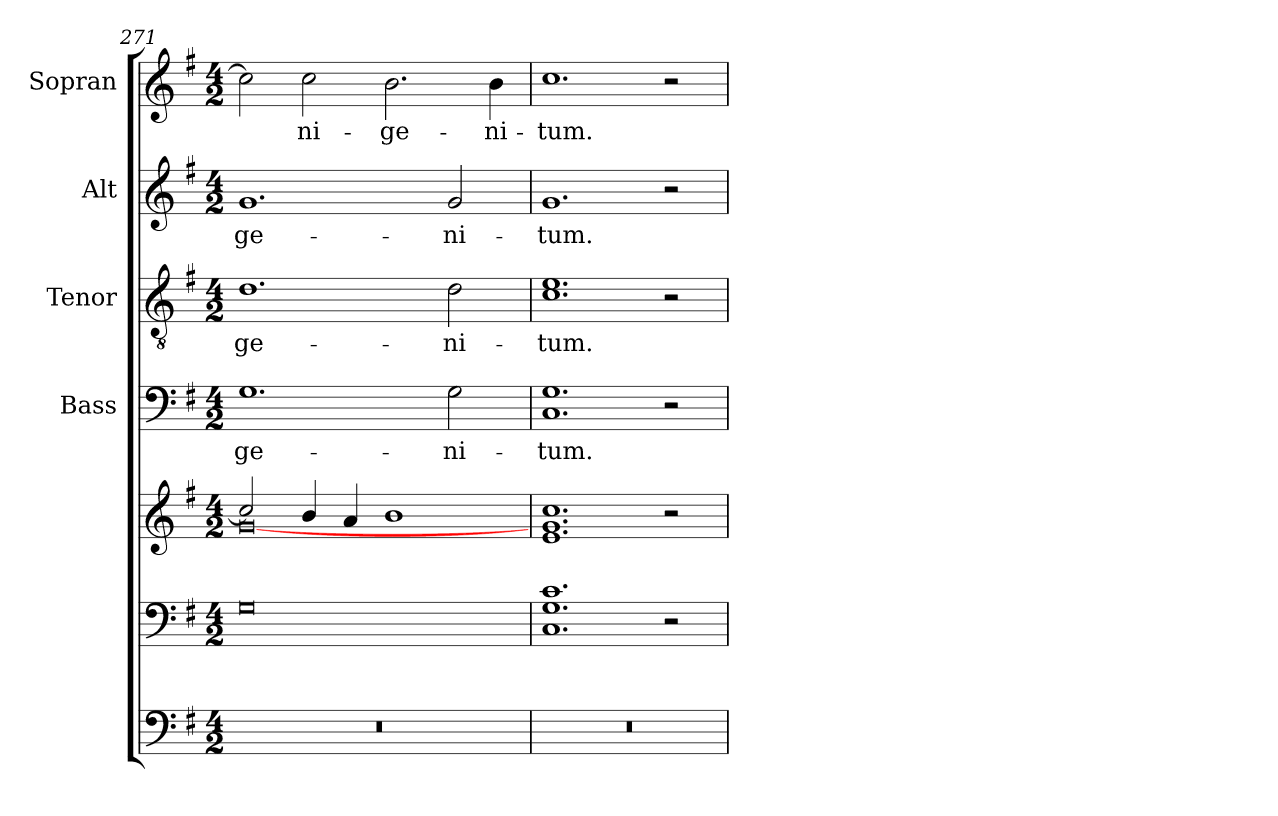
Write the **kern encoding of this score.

**kern	**kern	**kern	**kern	**text	**kern	**text	**kern	**text	**kern	**text
*part6	*part5	*part5	*part4	*part4	*part3	*part3	*part2	*part2	*part1	*part1
*staff7	*staff6	*staff5	*staff4	*staff4	*staff3	*staff3	*staff2	*staff2	*staff1	*staff1
*	*	*	*I"Bass	*	*I"Tenor	*	*I"Alt	*	*I"Sopran	*
*	*	*	*I'B.	*	*I'T.	*	*I'A.	*	*I'S.	*
*clefF4	*clefF4	*clefG2	*clefF4	*	*clefGv2	*	*clefG2	*	*clefG2	*
*k[f#]	*k[f#]	*k[f#]	*k[f#]	*	*k[f#]	*	*k[f#]	*	*k[f#]	*
*G:	*G:	*G:	*G:	*	*G:	*	*G:	*	*G:	*
*M4/2	*M4/2	*M4/2	*M4/2	*	*M4/2	*	*M4/2	*	*M4/2	*
=271	=271	=271	=271	=271	=271	=271	=271	=271	=271	=271
*	*	*^	*	*	*	*	*	*	*	*
!	!	!	!	!	!LO:LY:b	!	!LO:LY:b	!	!LO:LY:b	!	!
0r	0G	2cc/]	[<0g	1.G	-ge-	1.d	-ge-	1.g	-ge-	2cc\]	.
!	!	!	!	!	!	!	!	!	!	!	!LO:LY:b
.	.	4b/	.	.	.	.	.	.	.	2cc\	-ni-
.	.	4a/	.	.	.	.	.	.	.	.	.
!	!	!	!	!	!	!	!	!	!	!	!LO:LY:b
.	.	1b	.	.	.	.	.	.	.	2.b\	-ge-
!	!	!	!	!	!LO:LY:b	!	!LO:LY:b	!	!LO:LY:b	!	!
.	.	.	.	2G\	-ni-	2d\	-ni-	2g/	-ni-	.	.
!	!	!	!	!	!	!	!	!	!	!	!LO:LY:b
.	.	.	.	.	.	.	.	.	.	4b\	-ni-
*	*	*v	*v	*	*	*	*	*	*	*	*
=272	=272	=272	=272	=272	=272	=272	=272	=272	=272	=272
!	!	!	!	!LO:LY:b	!	!LO:LY:b	!	!LO:LY:b	!	!LO:LY:b
0r	1.C 1.G 1.c	1.e 1.g 1.cc	1.C 1.G	-tum.	1.c 1.e	-tum.	1.g	-tum.	1.cc	-tum.
.	2r	2r	2r	.	2r	.	2r	.	2r	.
=	=	=	=	=	=	=	=	=	=	=
*-	*-	*-	*-	*-	*-	*-	*-	*-	*-	*-
